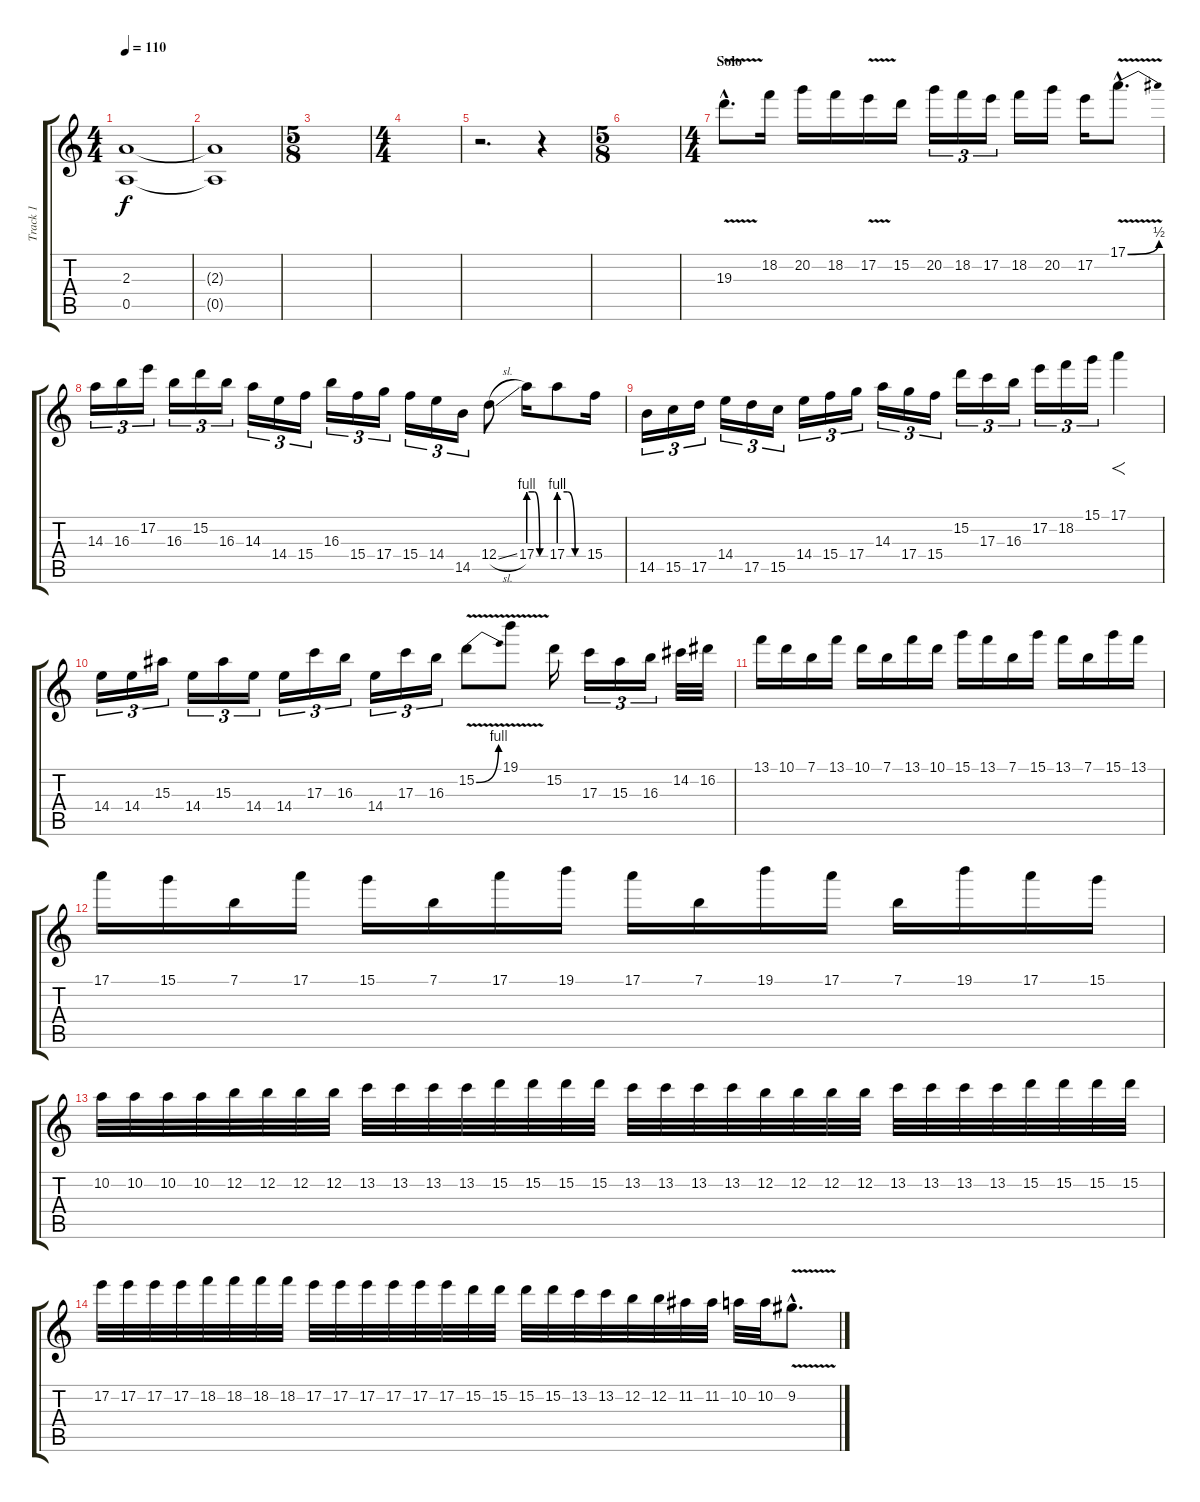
\track ("Track 1" "Track 1") {instrument distortionguitar}
\staff {score tabs}
\tuning (E4 B3 G3 D3 A2 D2) {hide}
\ts (4 4)
\tempo 110
\clef g2
\ks c
(2.3{t} 0.5{t}).1{dy f} |
(2.3{t} 0.5{t}).1 |
\ts (5 8)
|
\ts (4 4)
|
r.2{d} r.4 |
\ts (5 8)
|
\ts (4 4)
\section ("" "Solo")
19.3{v hac}.8{d} 18.2.16 20.2.16 18.2.16 17.2{v}.16 15.2.16 20.2.16{tu (3 2)} 18.2.16{tu (3 2)} 17.2.16{tu (3 2)} 18.2.16 20.2.16 17.2.16 17.1{be (bend 0 0 60 2) v hac}.8{d} |
14.3.16{tu (3 2)} 16.3.16{tu (3 2)} 17.2.16{tu (3 2)} 16.3.16{tu (3 2)} 15.2.16{tu (3 2)} 16.3.16{tu (3 2)} 14.3.16{tu (3 2)} 14.4.16{tu (3 2)} 15.4.16{tu (3 2)} 16.3.16{tu (3 2)} 15.4.16{tu (3 2)} 17.4.16{tu (3 2)} 15.4.16{tu (3 2)} 14.4.16{tu (3 2)} 14.5.16{tu (3 2)} 12.4{sl}.8 17.4{be (custom 0 4 20 4 40 0 60 0)}.16 17.4{be (custom 0 4 20 4 40 0 60 0)}.8 15.4.16 |
14.5.16{tu (3 2)} 15.5.16{tu (3 2)} 17.5.16{tu (3 2)} 14.4.16{tu (3 2)} 17.5.16{tu (3 2)} 15.5.16{tu (3 2)} 14.4.16{tu (3 2)} 15.4.16{tu (3 2)} 17.4.16{tu (3 2)} 14.3.16{tu (3 2)} 17.4.16{tu (3 2)} 15.4.16{tu (3 2)} 15.2.16{tu (3 2)} 17.3.16{tu (3 2)} 16.3.16{tu (3 2)} 17.2.16{tu (3 2)} 18.2.16{tu (3 2)} 15.1.16{tu (3 2)} 17.1.4{f} |
14.4.16{tu (3 2)} 14.4.16{tu (3 2)} 15.3.16{tu (3 2)} 14.4.16{tu (3 2)} 15.3.16{tu (3 2)} 14.4.16{tu (3 2)} 14.4.16{tu (3 2)} 17.3.16{tu (3 2)} 16.3.16{tu (3 2)} 14.4.16{tu (3 2)} 17.3.16{tu (3 2)} 16.3.16{tu (3 2)} 15.2{be (bend 0 0 60 4) v}.8 19.1{v}.8 15.2.16 17.3.16{tu (3 2)} 15.3.16{tu (3 2)} 16.3.16{tu (3 2)} 14.2.32 16.2.32 |
13.1.16 10.1.16 7.1.16 13.1.16 10.1.16 7.1.16 13.1.16 10.1.16 15.1.16 13.1.16 7.1.16 15.1.16 13.1.16 7.1.16 15.1.16 13.1.16 |
17.1.16 15.1.16 7.1.16 17.1.16 15.1.16 7.1.16 17.1.16 19.1.16 17.1.16 7.1.16 19.1.16 17.1.16 7.1.16 19.1.16 17.1.16 15.1.16 |
10.2.32 10.2.32 10.2.32 10.2.32 12.2.32 12.2.32 12.2.32 12.2.32 13.2.32 13.2.32 13.2.32 13.2.32 15.2.32 15.2.32 15.2.32 15.2.32 13.2.32 13.2.32 13.2.32 13.2.32 12.2.32 12.2.32 12.2.32 12.2.32 13.2.32 13.2.32 13.2.32 13.2.32 15.2.32 15.2.32 15.2.32 15.2.32 |
17.2.32 17.2.32 17.2.32 17.2.32 18.2.32 18.2.32 18.2.32 18.2.32 17.2.32 17.2.32 17.2.32 17.2.32 17.2.32 17.2.32 15.2.32 15.2.32 15.2.32 15.2.32 13.2.32 13.2.32 12.2.32 12.2.32 11.2.32 11.2.32 10.2.32 10.2.32 9.2{v hac}.8{d}
